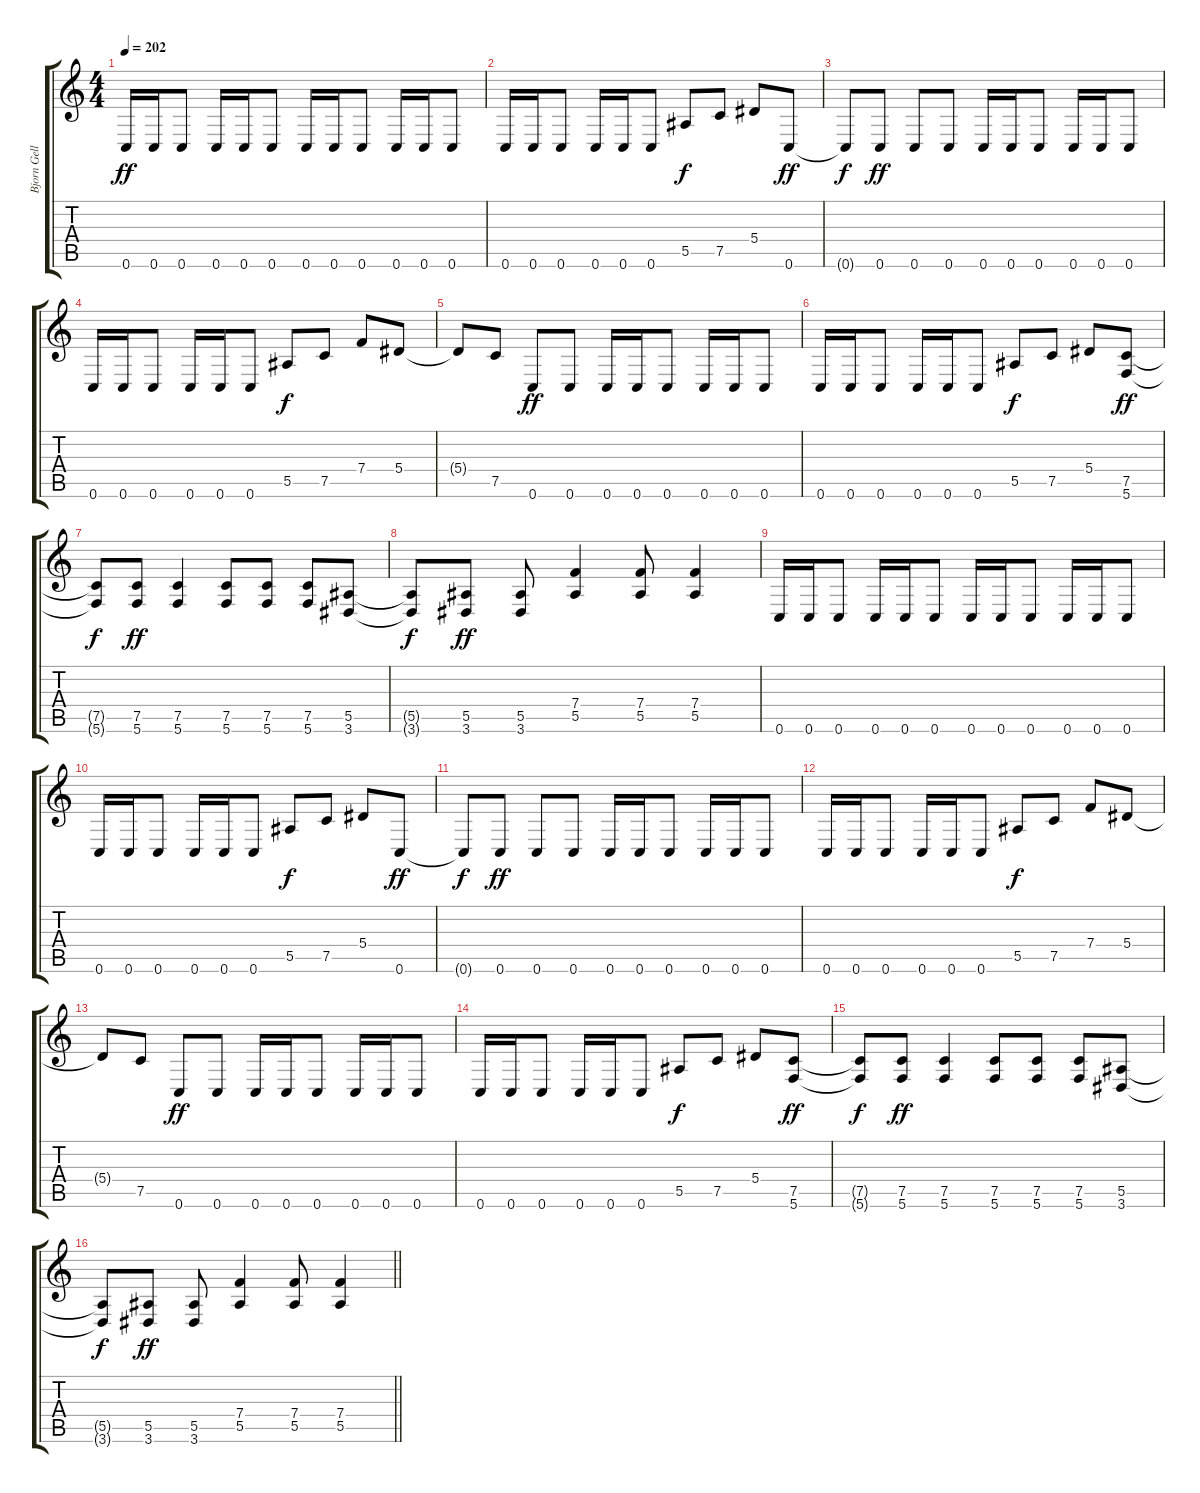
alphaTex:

\track ("Bjorn Gellotte" "Bjorn Gell") {instrument distortionguitar}
\staff {score tabs}
\tuning (C4 G3 Eb3 Bb2 F2 C2) {hide}
\ts (4 4)
\tempo 202
\clef g2
\ks c
0.6.16{dy ff instrument distortionguitar} 0.6.16 0.6.8 0.6.16 0.6.16 0.6.8 0.6.16 0.6.16 0.6.8 0.6.16 0.6.16 0.6.8 |
0.6.16 0.6.16 0.6.8 0.6.16 0.6.16 0.6.8 5.5.8{dy f} 7.5.8 5.4.8 0.6.8{dy ff} |
0.6{t}.8{dy f} 0.6.8{dy ff} 0.6.8 0.6.8 0.6.16 0.6.16 0.6.8 0.6.16 0.6.16 0.6.8 |
0.6.16 0.6.16 0.6.8 0.6.16 0.6.16 0.6.8 5.5.8{dy f} 7.5.8 7.4.8 5.4.8 |
5.4{t}.8 7.5.8 0.6.8{dy ff} 0.6.8 0.6.16 0.6.16 0.6.8 0.6.16 0.6.16 0.6.8 |
0.6.16 0.6.16 0.6.8 0.6.16 0.6.16 0.6.8 5.5.8{dy f} 7.5.8 5.4.8 (7.5 5.6).8{dy ff} |
(7.5{t} 5.6{t}).8{dy f} (7.5 5.6).8{dy ff} (7.5 5.6).4 (7.5 5.6).8 (7.5 5.6).8 (7.5 5.6).8 (5.5 3.6).8 |
(5.5{t} 3.6{t}).8{dy f} (5.5 3.6).8{dy ff} (5.5 3.6).8 (7.4 5.5).4 (7.4 5.5).8 (7.4 5.5).4 |
0.6.16 0.6.16 0.6.8 0.6.16 0.6.16 0.6.8 0.6.16 0.6.16 0.6.8 0.6.16 0.6.16 0.6.8 |
0.6.16 0.6.16 0.6.8 0.6.16 0.6.16 0.6.8 5.5.8{dy f} 7.5.8 5.4.8 0.6.8{dy ff} |
0.6{t}.8{dy f} 0.6.8{dy ff} 0.6.8 0.6.8 0.6.16 0.6.16 0.6.8 0.6.16 0.6.16 0.6.8 |
0.6.16 0.6.16 0.6.8 0.6.16 0.6.16 0.6.8 5.5.8{dy f} 7.5.8 7.4.8 5.4.8 |
5.4{t}.8 7.5.8 0.6.8{dy ff} 0.6.8 0.6.16 0.6.16 0.6.8 0.6.16 0.6.16 0.6.8 |
0.6.16 0.6.16 0.6.8 0.6.16 0.6.16 0.6.8 5.5.8{dy f} 7.5.8 5.4.8 (7.5 5.6).8{dy ff} |
(7.5{t} 5.6{t}).8{dy f} (7.5 5.6).8{dy ff} (7.5 5.6).4 (7.5 5.6).8 (7.5 5.6).8 (7.5 5.6).8 (5.5 3.6).8 |
\barLineRight lightlight
(5.5{t} 3.6{t}).8{dy f} (5.5 3.6).8{dy ff} (5.5 3.6).8 (7.4 5.5).4 (7.4 5.5).8 (7.4 5.5).4
